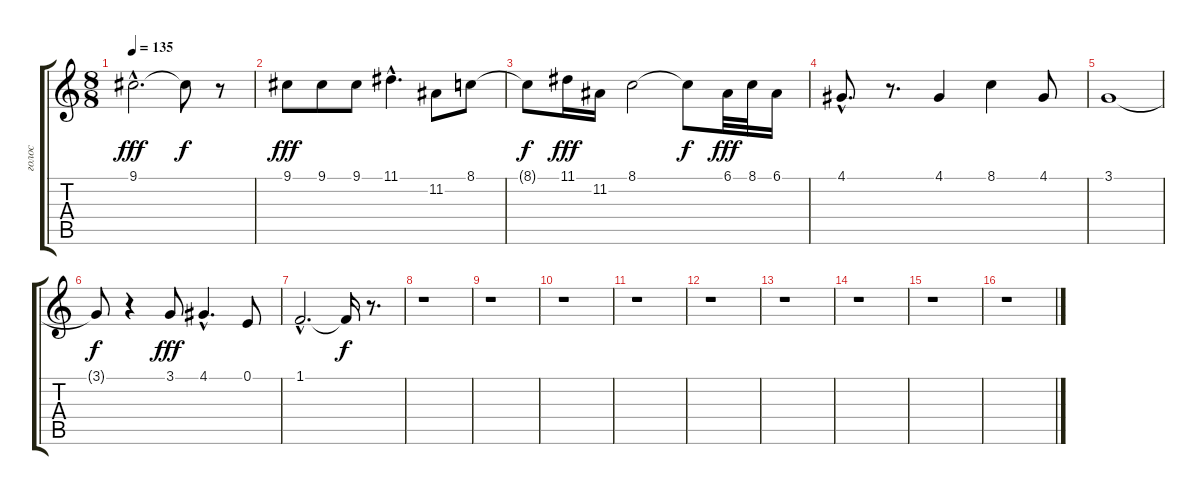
\track ("голос" "голос") {instrument electricpiano2}
\staff {score tabs}
\tuning (E4 B3 G3 D3 A2 E2) {hide}
\ts (8 8)
\tempo 135
\clef g2
\ks c
9.1{hac}.2{d dy fff} 9.1{t}.8{dy f} r.8 |
9.1.8{dy fff} 9.1.8 9.1.8 11.1{hac}.4{d} 11.2.8 8.1.8 |
8.1{t}.8{dy f} 11.1.16{dy fff} 11.2.16 8.1.2 8.1{t}.8{dy f} 6.1.32{dy fff} 8.1.32 6.1.16 |
4.1{hac}.8{d} r.8{d} 4.1.4 8.1.4 4.1.8 |
3.1.1 |
3.1{t}.8{dy f} r.4 3.1.8{dy fff} 4.1{hac}.4{d} 0.1.8 |
1.1{hac}.2{d} 1.1{t}.16{dy f} r.8{d} |
r.1 |
r.1 |
r.1 |
r.1 |
r.1 |
r.1 |
r.1 |
r.1 |
r.1
